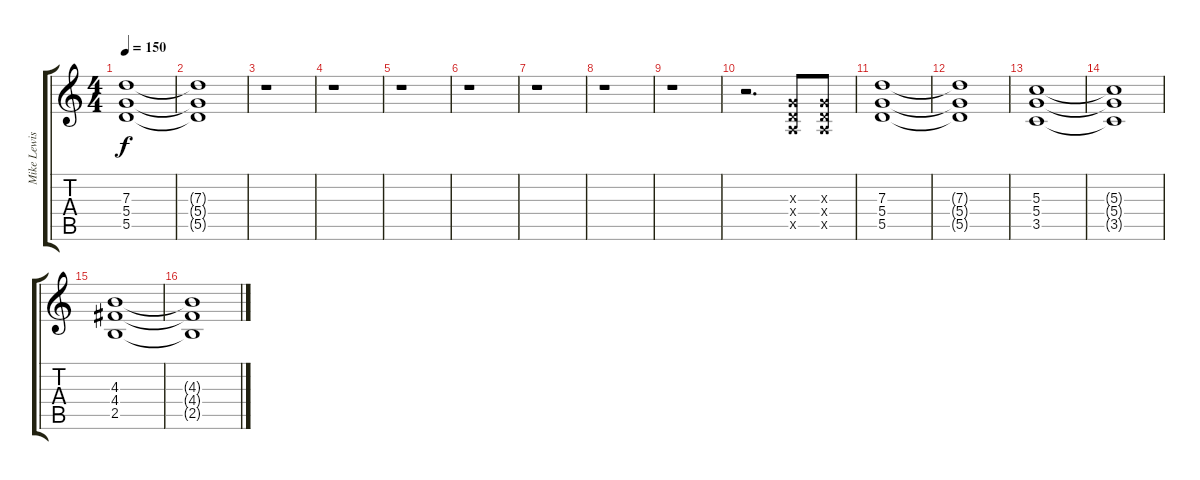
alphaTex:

\track ("Mike Lewis" "Mike Lewis") {instrument acousticguitarsteel}
\staff {score tabs}
\tuning (E4 B3 G3 D3 A2 E2) {hide}
\ts (4 4)
\tempo 150
\clef g2
\ks c
(7.3{t} 5.4{t} 5.5{t}).1{dy f} |
(7.3{t} 5.4{t} 5.5{t}).1 |
r.1 |
r.1 |
r.1 |
r.1 |
r.1 |
r.1 |
r.1 |
r.2{d} (0.3{x} 0.4{x} 0.5{x}).8{volume 11 instrument overdrivenguitar} (0.3{x} 0.4{x} 0.5{x}).8 |
(7.3 5.4 5.5).1 |
(7.3{t} 5.4{t} 5.5{t}).1 |
(5.3 5.4 3.5).1 |
(5.3{t} 5.4{t} 3.5{t}).1 |
(4.3 4.4 2.5).1 |
(4.3{t} 4.4{t} 2.5{t}).1
